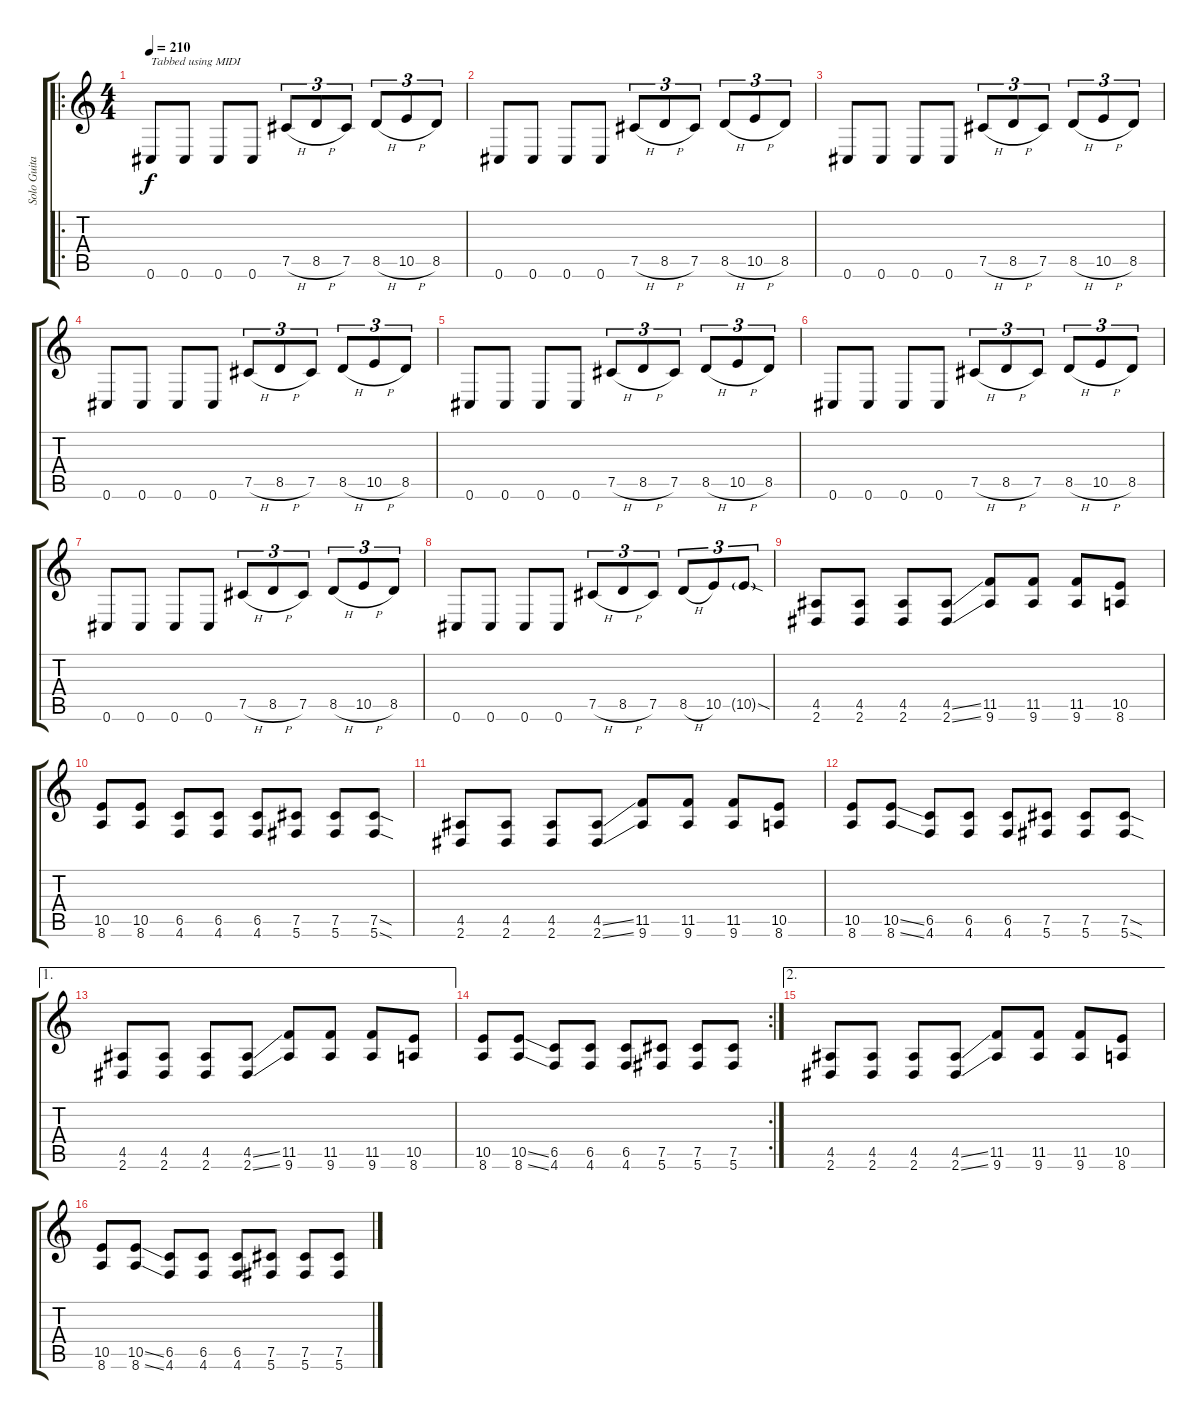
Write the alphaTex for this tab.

\track ("Solo Guitar" "Solo Guita") {instrument overdrivenguitar}
\staff {score tabs}
\tuning (Db4 Ab3 E3 B2 Gb2 Db2) {hide}
\ro
\ts (4 4)
\tempo 210
\clef g2
\ks c
0.6.8{txt "Tabbed using MIDI" dy f instrument overdrivenguitar} 0.6.8 0.6.8 0.6.8 7.5{h}.8{tu (3 2)} 8.5{h}.8{tu (3 2)} 7.5.8{tu (3 2)} 8.5{h}.8{tu (3 2)} 10.5{h}.8{tu (3 2)} 8.5.8{tu (3 2)} |
0.6.8 0.6.8 0.6.8 0.6.8 7.5{h}.8{tu (3 2)} 8.5{h}.8{tu (3 2)} 7.5.8{tu (3 2)} 8.5{h}.8{tu (3 2)} 10.5{h}.8{tu (3 2)} 8.5.8{tu (3 2)} |
0.6.8 0.6.8 0.6.8 0.6.8 7.5{h}.8{tu (3 2)} 8.5{h}.8{tu (3 2)} 7.5.8{tu (3 2)} 8.5{h}.8{tu (3 2)} 10.5{h}.8{tu (3 2)} 8.5.8{tu (3 2)} |
0.6.8 0.6.8 0.6.8 0.6.8 7.5{h}.8{tu (3 2)} 8.5{h}.8{tu (3 2)} 7.5.8{tu (3 2)} 8.5{h}.8{tu (3 2)} 10.5{h}.8{tu (3 2)} 8.5.8{tu (3 2)} |
0.6.8 0.6.8 0.6.8 0.6.8 7.5{h}.8{tu (3 2)} 8.5{h}.8{tu (3 2)} 7.5.8{tu (3 2)} 8.5{h}.8{tu (3 2)} 10.5{h}.8{tu (3 2)} 8.5.8{tu (3 2)} |
0.6.8 0.6.8 0.6.8 0.6.8 7.5{h}.8{tu (3 2)} 8.5{h}.8{tu (3 2)} 7.5.8{tu (3 2)} 8.5{h}.8{tu (3 2)} 10.5{h}.8{tu (3 2)} 8.5.8{tu (3 2)} |
0.6.8 0.6.8 0.6.8 0.6.8 7.5{h}.8{tu (3 2)} 8.5{h}.8{tu (3 2)} 7.5.8{tu (3 2)} 8.5{h}.8{tu (3 2)} 10.5{h}.8{tu (3 2)} 8.5.8{tu (3 2)} |
0.6.8 0.6.8 0.6.8 0.6.8 7.5{h}.8{tu (3 2)} 8.5{h}.8{tu (3 2)} 7.5.8{tu (3 2)} 8.5{h}.8{tu (3 2)} 10.5.8{tu (3 2)} 10.5{sod g}.8{tu (3 2)} |
(4.5 2.6).8 (4.5 2.6).8 (4.5 2.6).8 (4.5{ss} 2.6{ss}).8 (11.5 9.6).8 (11.5 9.6).8 (11.5 9.6).8 (10.5 8.6).8 |
(10.5 8.6).8 (10.5 8.6).8 (6.5 4.6).8 (6.5 4.6).8 (6.5 4.6).8 (7.5 5.6).8 (7.5 5.6).8 (7.5{sod} 5.6{sod}).8 |
(4.5 2.6).8 (4.5 2.6).8 (4.5 2.6).8 (4.5{ss} 2.6{ss}).8 (11.5 9.6).8 (11.5 9.6).8 (11.5 9.6).8 (10.5 8.6).8 |
(10.5 8.6).8 (10.5{ss} 8.6{ss}).8 (6.5 4.6).8 (6.5 4.6).8 (6.5 4.6).8 (7.5 5.6).8 (7.5 5.6).8 (7.5{sod} 5.6{sod}).8 |
\ae 1
(4.5 2.6).8 (4.5 2.6).8 (4.5 2.6).8 (4.5{ss} 2.6{ss}).8 (11.5 9.6).8 (11.5 9.6).8 (11.5 9.6).8 (10.5 8.6).8 |
\rc 2
(10.5 8.6).8 (10.5{ss} 8.6{ss}).8 (6.5 4.6).8 (6.5 4.6).8 (6.5 4.6).8 (7.5 5.6).8 (7.5 5.6).8 (7.5 5.6).8 |
\ae 2
(4.5 2.6).8 (4.5 2.6).8 (4.5 2.6).8 (4.5{ss} 2.6{ss}).8 (11.5 9.6).8 (11.5 9.6).8 (11.5 9.6).8 (10.5 8.6).8 |
(10.5 8.6).8 (10.5{ss} 8.6{ss}).8 (6.5 4.6).8 (6.5 4.6).8 (6.5 4.6).8 (7.5 5.6).8 (7.5 5.6).8 (7.5 5.6).8
